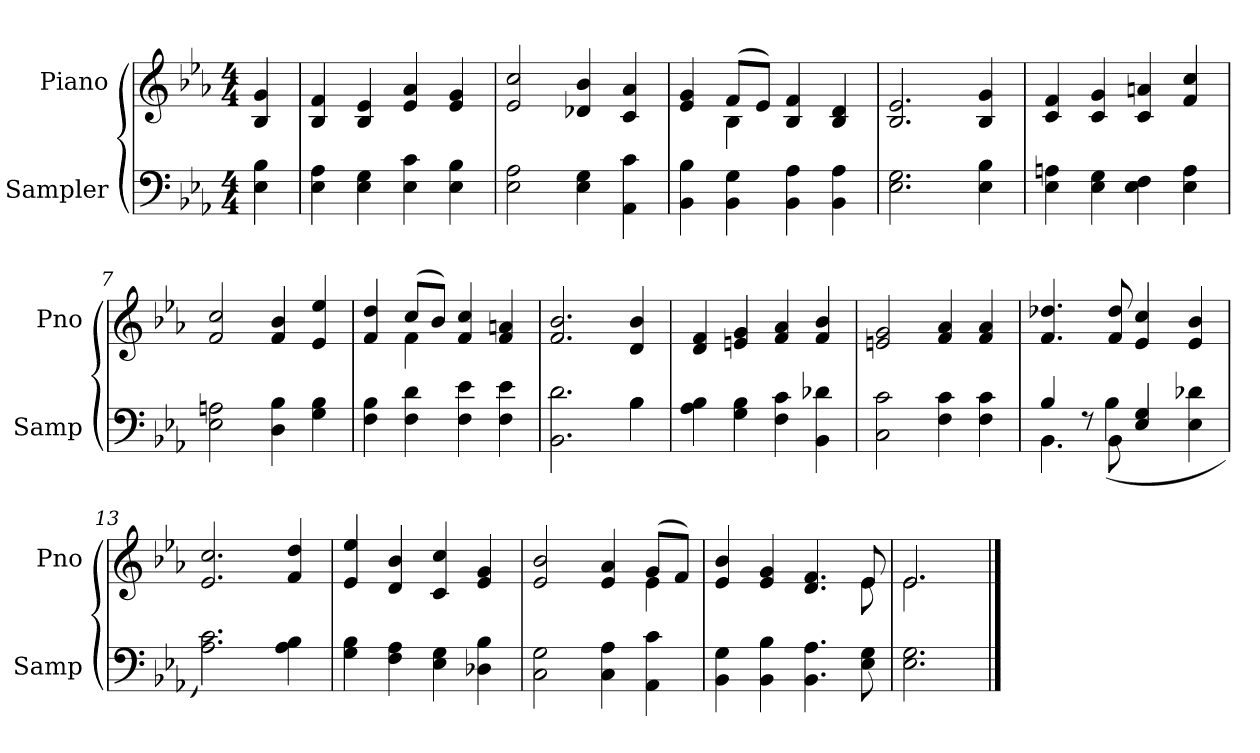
**kern	**kern
*part2	*part1
*staff2	*staff1
*I"Sampler	*I"Piano
*I'Samp	*I'Pno
*clefF4	*clefG2
*k[b-e-a-]	*k[b-e-a-]
*E-:	*E-:
*M4/4	*M4/4
=1	=1
4E- 4B-	4B- 4g
=2	=2
4E- 4A-	4B- 4f
4E- 4G	4B- 4e-
4E- 4c	4e- 4a-
4E- 4B-	4e- 4g
=3	=3
2E- 2A-	2e- 2cc
4E- 4G	4d-X 4b-
4AA- 4c	4c 4a-
=4	=4
*	*^
4BB- 4B-	4e- 4g	4ryy
4BB- 4G	(8f/L	4B-
.	8e-/J)	.
4BB- 4A-	4B- 4f	2ryy
4BB- 4A-	4B- 4d	.
*	*v	*v
=5	=5
2.E- 2.G	2.B- 2.e-
4E- 4B-	4B- 4g
=6	=6
4E- 4An	4c 4f
4E- 4G	4c 4g
4E- 4F	4c 4an
4E- 4A	4f 4cc
=7	=7
2E- 2An	2f 2cc
4D 4B-	4f 4b-
4G 4B-	4e- 4ee-
=8	=8
*	*^
4F 4B-	4f 4dd	4ryy
4F 4d	(8cc/L	4f
.	8b-/J)	.
4F 4e-	4f 4cc	2ryy
4F 4e-	4f 4an	.
*	*v	*v
=9	=9
*^	*
2.BB- 2.d	2.ryy	2.f 2.b-
4B-\	4B-	4d 4b-
*v	*v	*
=10	=10
4A- 4B-	4d 4f
4G 4B-	4en 4g
4F 4c	4f 4a-
4BB- 4d-X	4f 4b-
=11	=11
2C 2c	2en 2g
4F 4c	4f 4a-
4F 4c	4f 4a-
=12	=12
*^	*
4B-/	4.BB-	4.f 4.dd-X
8r	.	.
8BB-\	(4B-	8f 8dd-
4E- 4G	.	4e- 4cc
.	4.ryy	.
4E- 4d-X	.	4e- 4b-
*v	*v	*
=13	=13
2.A- 2.c)	2.e- 2.cc
4A- 4B-	4f 4dd
=14	=14
4G 4B-	4e- 4ee-
4F 4A-	4d 4b-
4E- 4G	4c 4cc
4D-X 4B-	4e- 4g
=15	=15
*	*^
2C 2G	2e- 2b-	2.ryy
4C 4A-	4e- 4a-	.
4AA- 4c	(8g/L	4e-
.	8f/J)	.
=16	=16	=16
4BB- 4G	4e- 4b-	2..ryy
4BB- 4B-	4e- 4g	.
4.BB- 4.A-	4.d 4.f	.
8E- 8G	8e-/	8e-
=17	=17	=17
2.E- 2.G	2.e-/	2.e-
*	*v	*v
==	==
*-	*-
